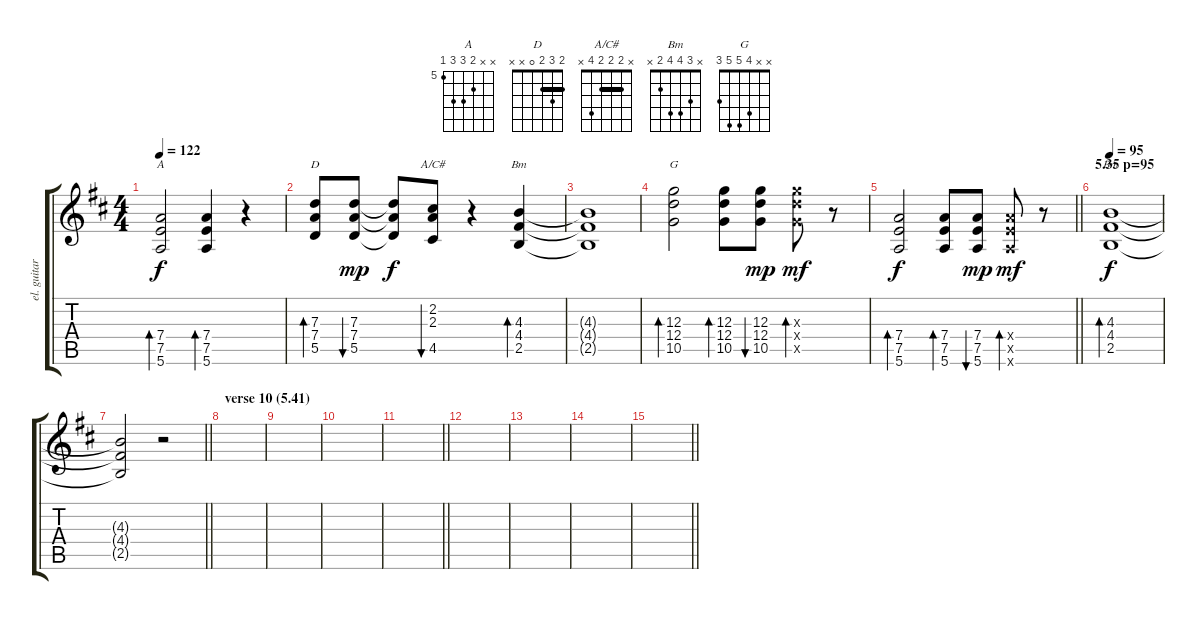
\track ("el. guitar 2" "el. guitar") {instrument distortionguitar}
\staff {score tabs}
\tuning (E4 B3 G3 D3 A2 E2) {hide}
\chord ("A" x x 6 7 7 5) {firstfret 5}
\chord ("D" 2 3 2 0 x x) {barre 2}
\chord ("A/C#" x 2 2 2 4 x) {barre 2}
\chord ("Bm" 2 3 4 4 2 x) {barre 2}
\chord ("G" x x 4 5 5 3)
\chord ("Bm" x 3 4 4 2 x)
\ts (4 4)
\tempo 122
\clef g2
\ks d
(7.4 7.5 5.6).2{bd 30 ch "A" dy f} (7.4 7.5 5.6).4{bd 30} r.4 |
(7.3 7.4 5.5).8{bd 30 ch "D"} (7.3 7.4 5.5).8{bu 30 dy mp} (7.3{t} 7.4{t} 5.5{t}).8{dy f} (2.2 2.3 4.5).8{bu 30 ch "A/C#"} r.4 (4.3 4.4 2.5).4{bd 30 ch "Bm"} |
(4.3{t} 4.4{t} 2.5{t}).1 |
(12.3 12.4 10.5).2{bd 30 ch "G"} (12.3 12.4 10.5).8{bd 30} (12.3 12.4 10.5).8{bu 30 dy mp} (12.3{x} 12.4{x} 10.5{x}).8{bd 30 dy mf} r.8 |
\barLineRight lightlight
(7.4 7.5 5.6).2{bd 30 dy f} (7.4 7.5 5.6).8{bd 30} (7.4 7.5 5.6).8{bu 30 dy mp} (7.4{x} 7.5{x} 5.6{x}).8{bd 30 dy mf} r.8 |
\section ("" "5.35 p=95")
\tempo 95
(4.3 4.4 2.5).1{bd 30 ch "Bm" dy f volume 0} |
\barLineRight lightlight
(4.3{t} 4.4{t} 2.5{t}).2 r.2 |
\section ("" "verse 10 (5.41)")
|
|
|
\barLineRight lightlight
|
|
|
|
\barLineRight lightlight
